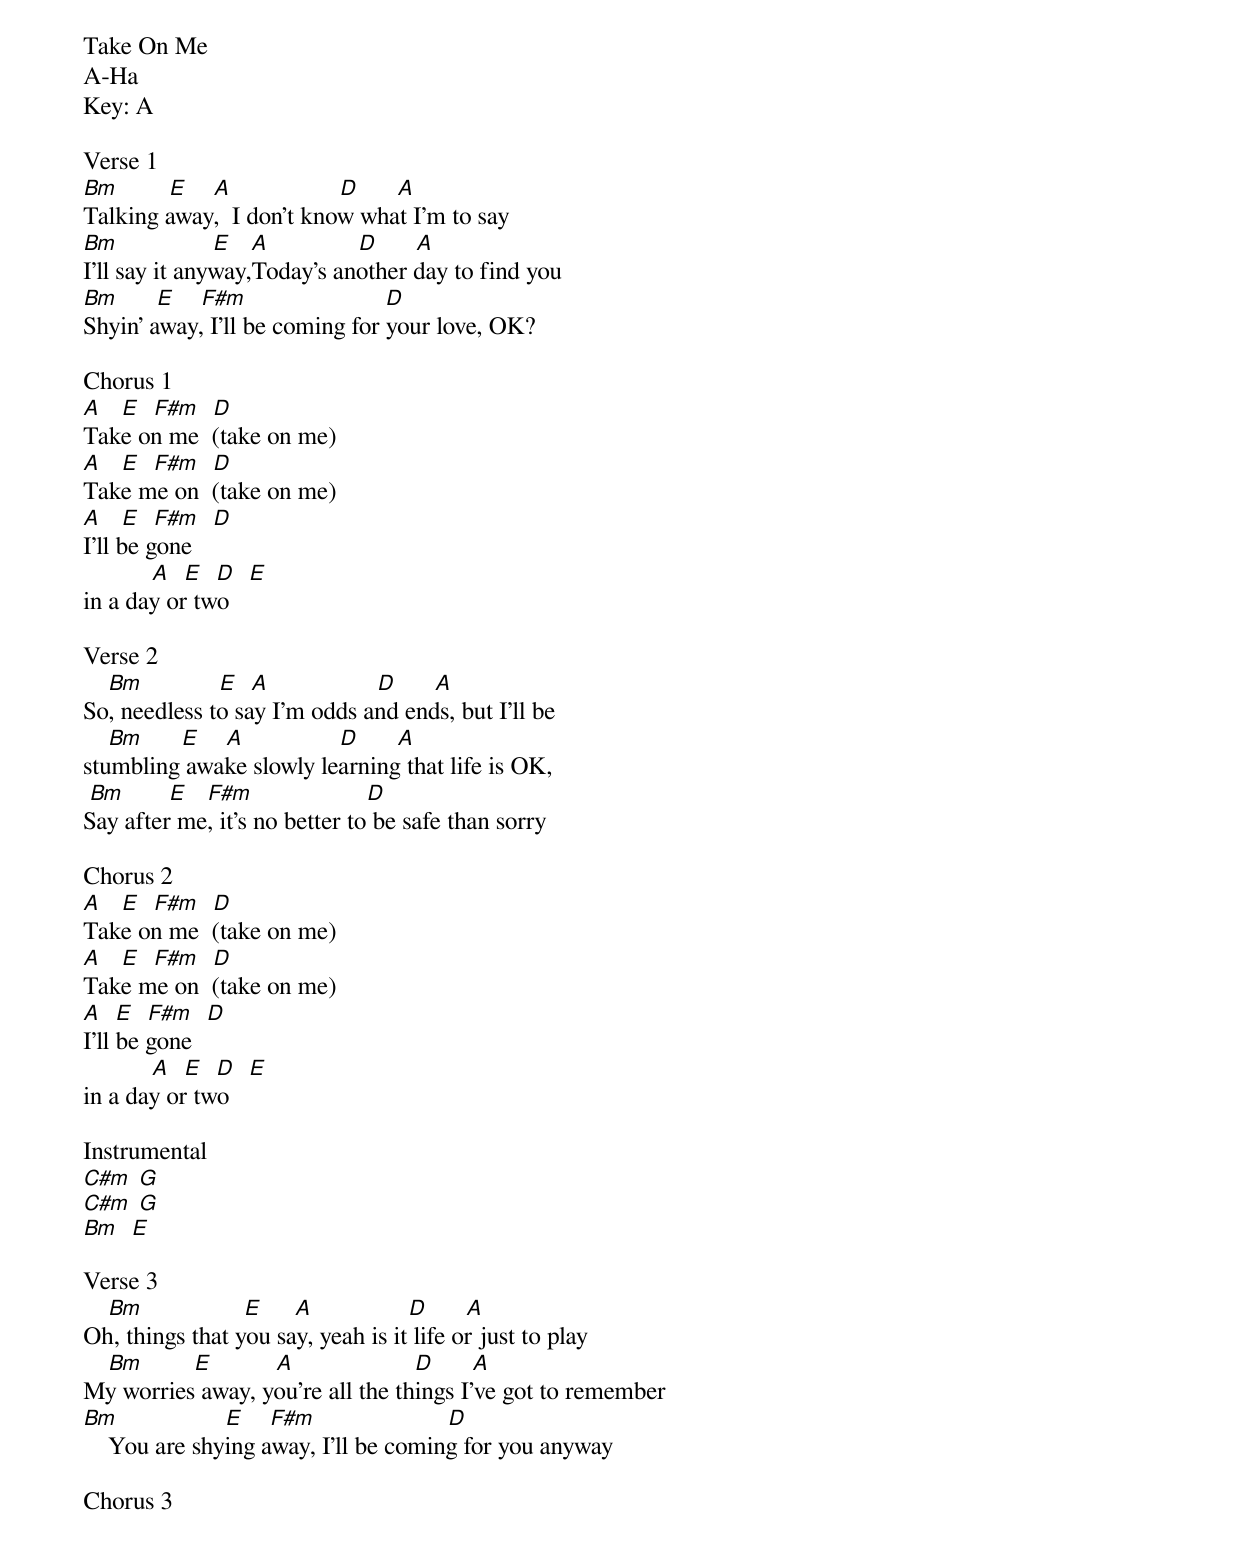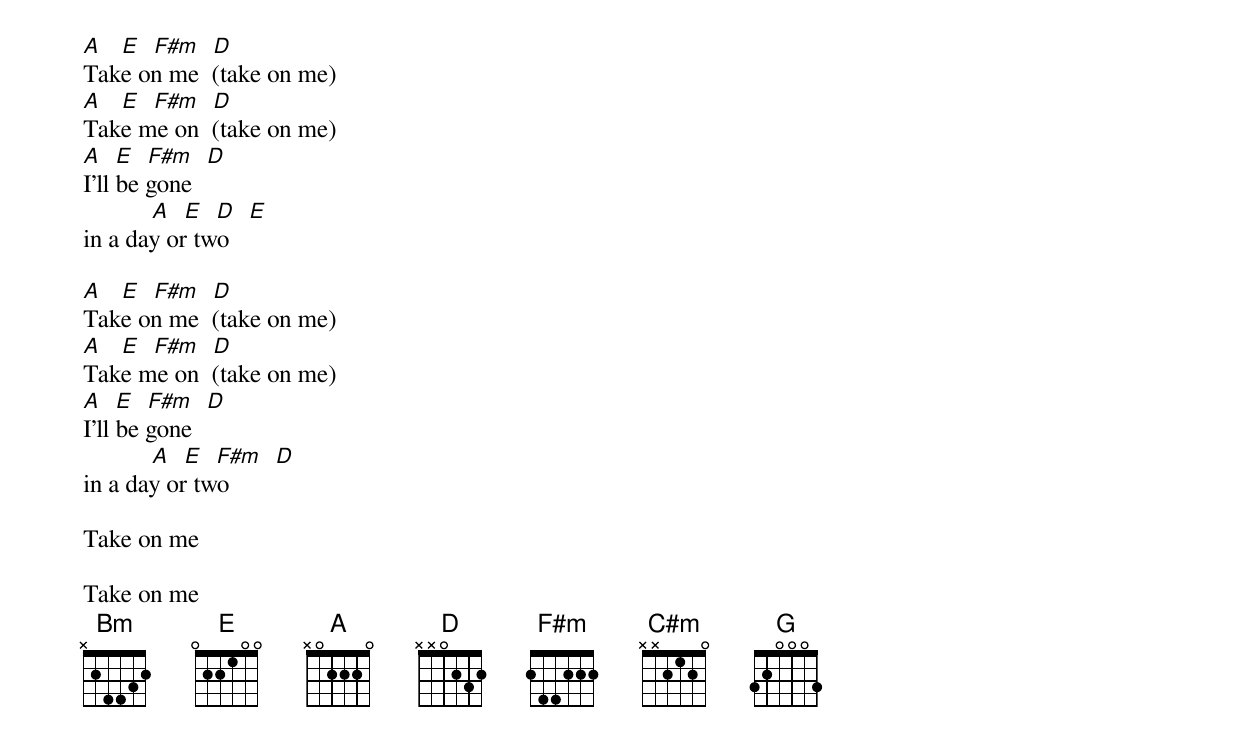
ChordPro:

Take On Me
A-Ha
Key: A

Verse 1
[Bm]        [E]    [A]                 [D]      [A]
Talking away,  I don’t know what I’m to say
[Bm]               [E]   [A]              [D]      [A]
I’ll say it anyway,Today’s another day to find you
[Bm]      [E]    [F#m]                      [D]
Shyin' away, I’ll be coming for your love, OK?

Chorus 1
[A]   [E]  [F#m]  [D]
Take on me  (take on me)
[A]   [E]  [F#m]  [D]
Take me on  (take on me)
[A]   [E]  [F#m]  [D]
I’ll be gone
           [A]  [E]  [D]  [E]
in a day or two

Verse 2
    [Bm]            [E]  [A]                 [D]      [A]
So, needless to say I'm odds and ends, but I'll be
    [Bm]      [E]    [A]               [D]      [A]
stumbling awake slowly learning that life is OK,
 [Bm]       [E]   [F#m]                  [D]
Say after me, it’s no better to be safe than sorry

Chorus 2
[A]   [E]  [F#m]  [D]
Take on me  (take on me)
[A]   [E]  [F#m]  [D]
Take me on  (take on me)
[A]  [E]  [F#m]  [D]
I’ll be gone
           [A]  [E]  [D]  [E]
in a day or two

Instrumental
[C#m] [G]
[C#m] [G]
[Bm]  [E]

Verse 3
    [Bm]                [E]     [A]               [D]      [A]
Oh, things that you say, yeah is it life or just to play
    [Bm]        [E]          [A]                   [D]      [A]
My worries away, you’re all the things I’ve got to remember
[Bm]                 [E]    [F#m]                     [D]
    You are shying away, I’ll be coming for you anyway

Chorus 3
[A]   [E]  [F#m]  [D]
Take on me  (take on me)
[A]   [E]  [F#m]  [D]
Take me on  (take on me)
[A]  [E]  [F#m]  [D]
I’ll be gone
           [A]  [E]  [D]  [E]
in a day or two

[A]   [E]  [F#m]  [D]
Take on me  (take on me)
[A]   [E]  [F#m]  [D]
Take me on  (take on me)
[A]  [E]  [F#m]  [D]
I’ll be gone
           [A]  [E]  [F#m]  [D]
in a day or two

Take on me

Take on me
